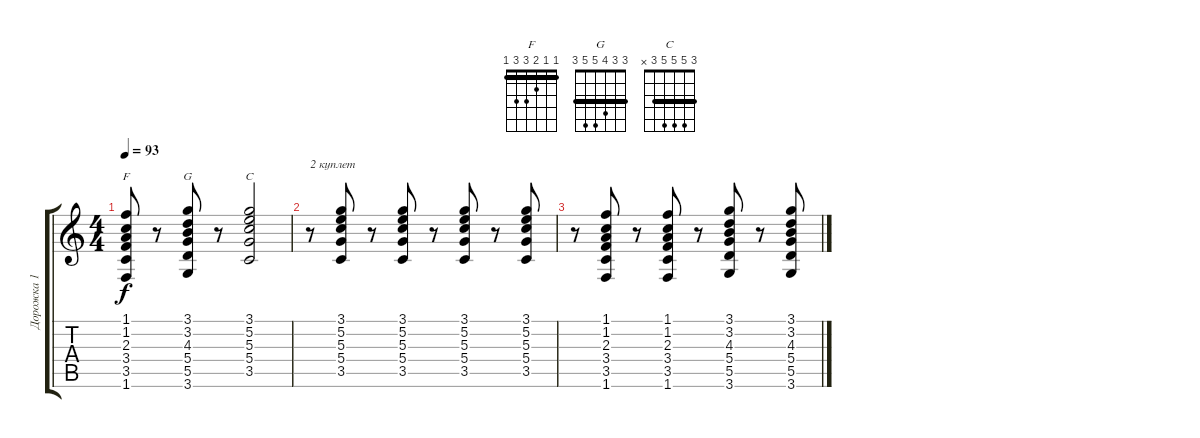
\track ("Дорожка 1" "Дорожка 1") {instrument acousticguitarsteel}
\staff {score tabs}
\tuning (E4 B3 G3 D3 A2 E2) {hide}
\chord ("F" 1 1 2 3 3 1) {barre 1}
\chord ("G" 3 3 4 5 5 3) {barre 3}
\chord ("C" 3 5 5 5 3 x) {barre 3}
\ts (4 4)
\tempo 93
\clef g2
\ks c
(1.1 1.2 2.3 3.4 3.5 1.6).8{ch "F" dy f} r.8 (3.1 3.2 4.3 5.4 5.5 3.6).8{ch "G"} r.8 (3.1 5.2 5.3 5.4 3.5).2{ch "C"} |
r.8{txt "2 куплет"} (3.1 5.2 5.3 5.4 3.5).8 r.8 (3.1 5.2 5.3 5.4 3.5).8 r.8 (3.1 5.2 5.3 5.4 3.5).8 r.8 (3.1 5.2 5.3 5.4 3.5).8 |
r.8 (1.1 1.2 2.3 3.4 3.5 1.6).8 r.8 (1.1 1.2 2.3 3.4 3.5 1.6).8 r.8 (3.1 3.2 4.3 5.4 5.5 3.6).8 r.8 (3.1 3.2 4.3 5.4 5.5 3.6).8
